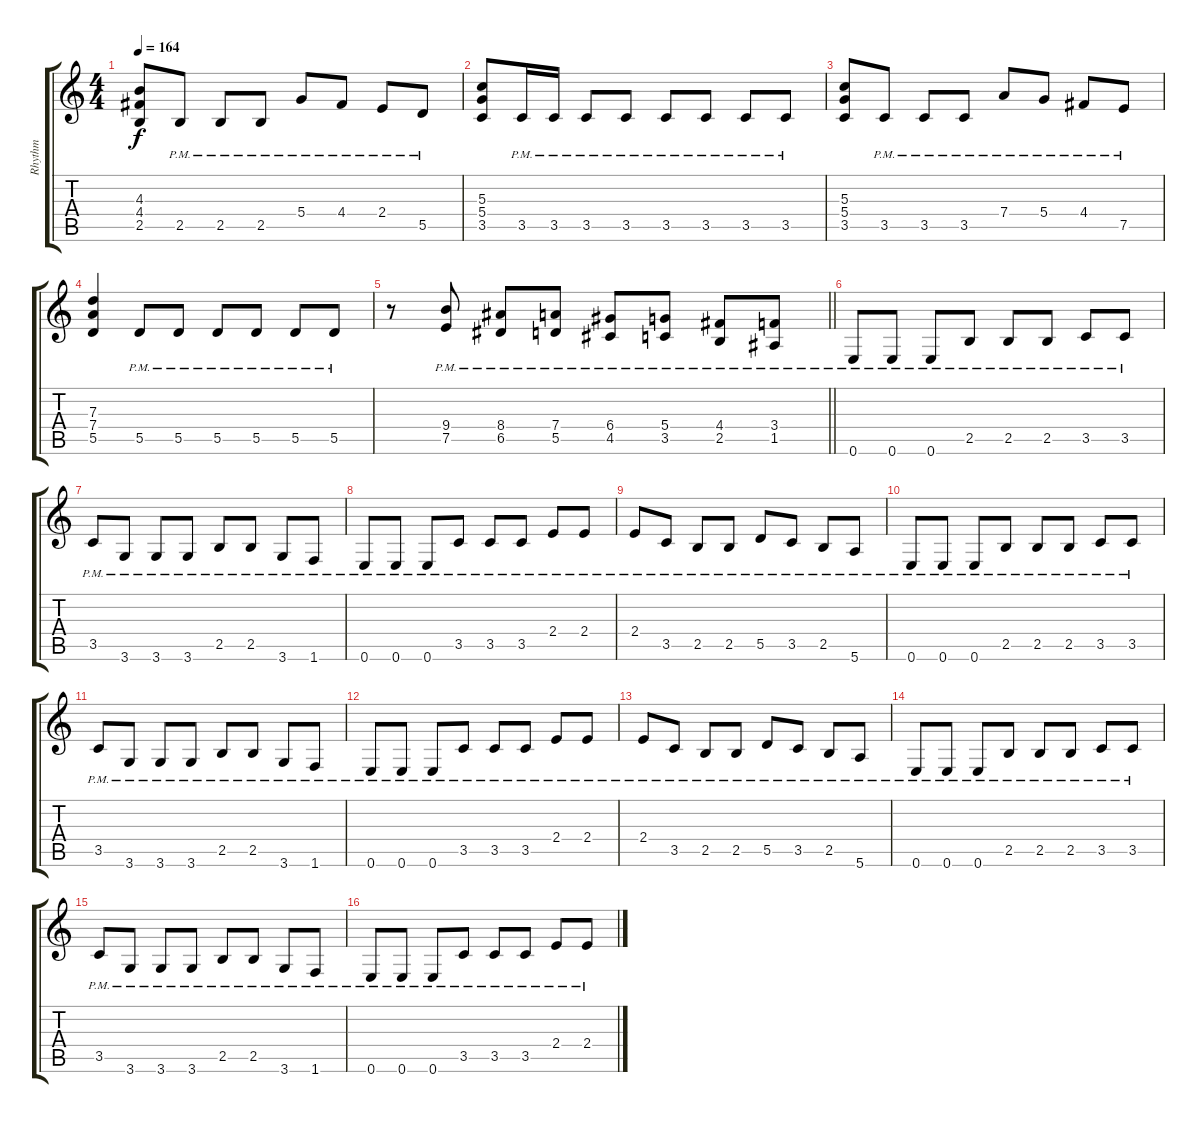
\track ("Rhythm" "Rhythm") {instrument overdrivenguitar}
\staff {score tabs}
\tuning (E4 B3 G3 D3 A2 E2) {hide}
\ts (4 4)
\tempo 164
\clef g2
\ks c
(4.3 4.4 2.5).8{dy f} 2.5{pm}.8 2.5{pm}.8 2.5{pm}.8 5.4{pm}.8 4.4{pm}.8 2.4{pm}.8 5.5{pm}.8 |
(5.3 5.4 3.5).8 3.5{pm}.16 3.5{pm}.16 3.5{pm}.8 3.5{pm}.8 3.5{pm}.8 3.5{pm}.8 3.5{pm}.8 3.5{pm}.8 |
(5.3 5.4 3.5).8 3.5{pm}.8 3.5{pm}.8 3.5{pm}.8 7.4{pm}.8 5.4{pm}.8 4.4{pm}.8 7.5{pm}.8 |
(7.3 7.4 5.5).4 5.5{pm}.8 5.5{pm}.8 5.5{pm}.8 5.5{pm}.8 5.5{pm}.8 5.5{pm}.8 |
\barLineRight lightlight
r.8 (9.4{pm} 7.5{pm}).8 (8.4{pm} 6.5{pm}).8 (7.4{pm} 5.5{pm}).8 (6.4{pm} 4.5{pm}).8 (5.4{pm} 3.5{pm}).8 (4.4{pm} 2.5{pm}).8 (3.4{pm} 1.5{pm}).8 |
0.6{pm}.8 0.6{pm}.8 0.6{pm}.8 2.5{pm}.8 2.5{pm}.8 2.5{pm}.8 3.5{pm}.8 3.5{pm}.8 |
3.5{pm}.8 3.6{pm}.8 3.6{pm}.8 3.6{pm}.8 2.5{pm}.8 2.5{pm}.8 3.6{pm}.8 1.6{pm}.8 |
0.6{pm}.8 0.6{pm}.8 0.6{pm}.8 3.5{pm}.8 3.5{pm}.8 3.5{pm}.8 2.4{pm}.8 2.4{pm}.8 |
2.4{pm}.8 3.5{pm}.8 2.5{pm}.8 2.5{pm}.8 5.5{pm}.8 3.5{pm}.8 2.5{pm}.8 5.6{pm}.8 |
0.6{pm}.8 0.6{pm}.8 0.6{pm}.8 2.5{pm}.8 2.5{pm}.8 2.5{pm}.8 3.5{pm}.8 3.5{pm}.8 |
3.5{pm}.8 3.6{pm}.8 3.6{pm}.8 3.6{pm}.8 2.5{pm}.8 2.5{pm}.8 3.6{pm}.8 1.6{pm}.8 |
0.6{pm}.8 0.6{pm}.8 0.6{pm}.8 3.5{pm}.8 3.5{pm}.8 3.5{pm}.8 2.4{pm}.8 2.4{pm}.8 |
2.4{pm}.8 3.5{pm}.8 2.5{pm}.8 2.5{pm}.8 5.5{pm}.8 3.5{pm}.8 2.5{pm}.8 5.6{pm}.8 |
0.6{pm}.8 0.6{pm}.8 0.6{pm}.8 2.5{pm}.8 2.5{pm}.8 2.5{pm}.8 3.5{pm}.8 3.5{pm}.8 |
3.5{pm}.8 3.6{pm}.8 3.6{pm}.8 3.6{pm}.8 2.5{pm}.8 2.5{pm}.8 3.6{pm}.8 1.6{pm}.8 |
0.6{pm}.8 0.6{pm}.8 0.6{pm}.8 3.5{pm}.8 3.5{pm}.8 3.5{pm}.8 2.4{pm}.8 2.4{pm}.8
